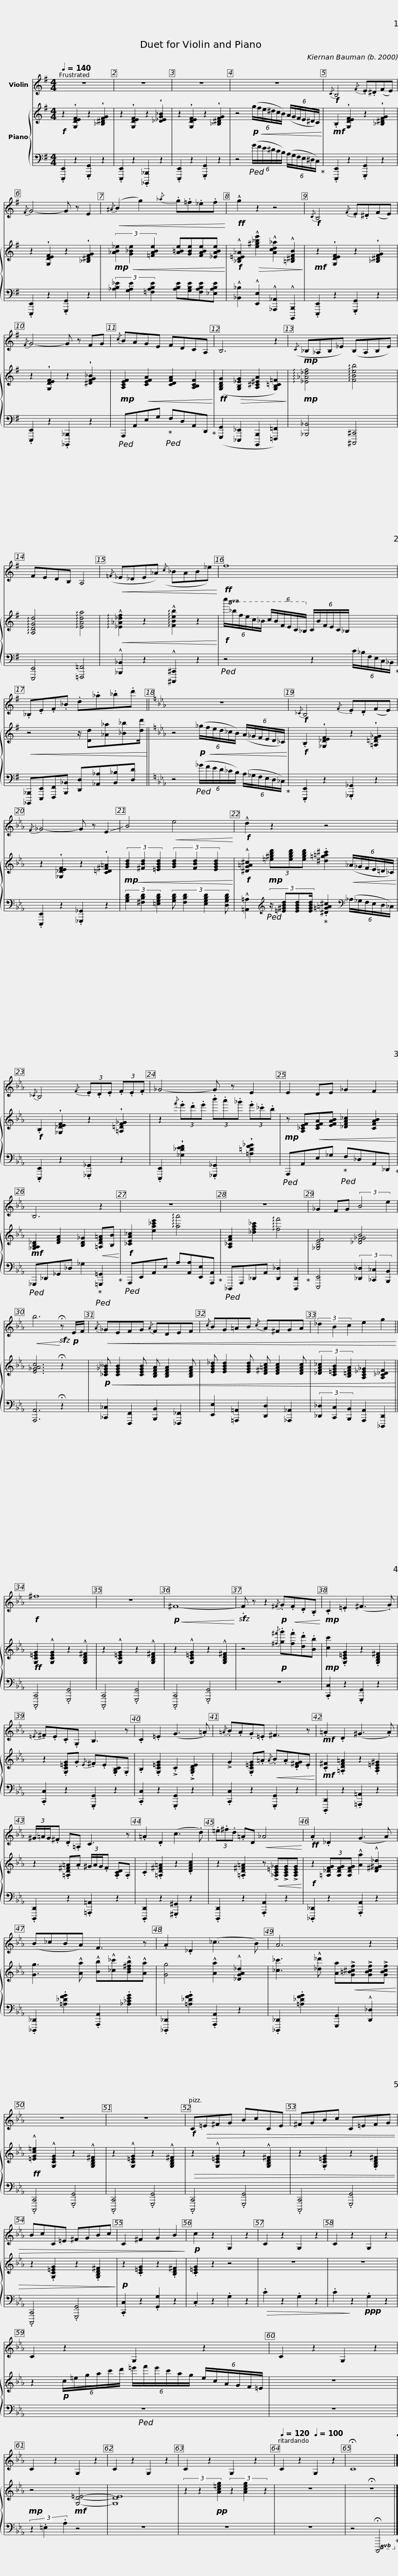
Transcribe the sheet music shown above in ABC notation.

X:1
%%score 1 { 2 | 3 }
L:1/8
Q:1/4=140
M:4/4
I:linebreak $
K:G
V:1 treble
V:2 treble
V:3 bass
V:1
 z8 | z8 | z8 | z8 |$!f!{/C} B,4{/F} .E.^D(FE) | %5
{/F} G4- G z E2 |!<(!{/^A} (B2 g2){/_a} .g.=f._e.f!<)! |!ff! !^!g2 z2 z4 |$!f!{/C} B,4{/F} .E.^D(FE) |{/F} G4- G z FG | %10
{/c} BAGE FDCA, | B,6 z2 |$!mp!({/C} _B,_A,B,_E) (B,A,B,E) | FEDB, A,4 |!<(!({/=F} _E_DE_A)({/c} _BAB_e)!<)! |$ %15
!ff! f8 | ._B,.E.F._B .d._a._b.d' ||$[K:Eb] z8 |!f!{/_C} B,4{/F} .E.D(FE) |{/F} _G4- G z !-(!E2 |$ %20
 !-)!B4!<(! e4!<)! |!f! !^!d2 z2 z4 |${/_C} B,4{/F} (3.E.D.E (3.F.E.F | _G4- G z E2 | E2 DE _G2 F2 |$ %25
 B,6 z2 | z8 | z8 | _G2 FG (3:2:2B4 e2 |$!<(! b6!<)!!sfz! !fermata!z!p! E/F/ | %30
!<(!{/A} _GEFG{/A} FDEF |{/c} BG=AB{/c} A^FGA | (3_d2 B2 c2 e2 g2!<)! ||$!f! ^f8 | z8 | %35
!p!!<(! ^F8-!<)! |$!sfz! .F z z2!p!{/^F} .G!<(!.F.D.B,!<)! |!mp! .C2 .=E2 (^F3 .G) |{/=E} .^F.E.C.G, B,3 z |$ .C2 .=E2 (G3 .=A) | %40
{/=A} .B.A.G.=E ^F3 z |!mf! .=A2 .D2 (^G3 .A) |$ (3^G/=A/G/.^F .D.=A, C3 z | .=A2 .D2 (c3 .d) | (3.=e.^f.d .=AD!<(! _A4!<)! |$ %45
!ff! .A2 ._D2 (G3 A) | (B_cBA) F3 z | .A2 ._D2 (_c3 B) |$ A6 z2 | z8 | %50
 z8 |$!f! C!>(!=E^FG BcCE | ^FGBc C=EFG |$ BcC=E ^FGBc | C2 ^F2 G2 B2!>)! | %55
!p! c2 z2 G,2 z2 |$ C2 z2 G,2 z2 | C2 z2 G,2 z2 | C2 z2 G,2 z2 |$ C2 z2 G,2 z2 | %60
 C2 z2 G,2 z2 | C2 z2 G,2 z2 |$ C2 z2 G,2 z2 |[Q:1/4=120] C2 z2[Q:1/4=100] G,2 z2 | !fermata!C8[Q:1/4=30] |] %65
V:2
!f! z2 !wedge![G,DEF]2 z2 !wedge![_B,^DFG]2 | z2 !wedge![G,DEF]2 z2 !wedge![_D_EG_B]2 | z2 !wedge![G,DEF]2 z2 !wedge![_B,^DFG]2 | z4!p! (6:4:6(g/!<(!f/e/^d/c/B/) (6:4:6(A/G/F/E/^D/C/)!<)! |$!mf! .B,2 !wedge![G,DEF]2 z2 !wedge![_B,^DFG]2 | %5
 z2 !wedge![G,DEF]2 z2 !wedge![_B,^DFG]2 |!mp! (3[_AB_e]2!<(! [G_Be]2 [=FABe]2 [A=Be][GBe][FABe][_EABe]!<)! |!f! !^![_B,D=E_A]2!>(! !^![e^g_be']2 !^![Acd_a]2 !^![=B,^DFB]2!>)! |$!mf! z2 !wedge![G,DEF]2 z2 !wedge![_B,^DFG]2 | z2 !wedge![G,DEF]2 z2 !wedge![^DFG_B]2 | %10
!mp! [A,CEF]2!<(! [CEFA]2 [CDFA]2 [A,B,CF]2!<)! |!ff! ([G,B,DG]2!>(! [G,B,_EG]2 [A,^C^EA]2 [G,B,=C=F]2)!>)! |$!mp! !arpeggio![_E_A_df]4 !arpeggio![FBeb]4 | !arpeggio![A,DGd]4 !arpeggio![EAda]4 |!<(! !arpeggio!!^![_E_A_df]2 z2 !arpeggio!!^![FBeb]2 z2!<)! |$ %15
!f!!8va(! (6:4:6c''/_b'/f'/e'/c'/_b/ (6:4:6c'/b/f/e/c/_B/!8va)! (6:4:6c/B/F/E/C/_B,/ x2 |!<(! z4 z/ [Dd][_A_a][_B_b][dd']/!<)! ||$[K:Eb] z4!p! (6:4:6(_g/!<(!f/e/d/_c/B/) (6:4:6(A/_G/F/E/D/_C/)!<)! |!f! .B,2 !wedge![_G,_DEF]2 z2 !wedge![=A,=DF_G]2 | z2 !wedge![_G,_DEF]2 z2 !wedge![C=D^F=A]2 |$ %20
!mp!!<(! (3[GBd]2 [^FBd]2 [=EGBd]2 (3[GBd]2 [FBd]2 [EGBd]2!<)! |!f! !^![^DG=A^c]2!mp! (3[=e^gbd'][egbd'][egbd'] .[^d=g=a^c']2!<(! (6:4:6(_A/_G/F/E/=D/_C/)!<)! |$!f! .B,2 !wedge![_G,_DEF]2 z2 !wedge![=A,=DF_G]2 | z2{/f'} (3.e'.d'.e' (3.b'.a'._g' (3.e'._c'.b |!mp! z [A,_CEF]!<(![CEFA][EFAB] [_DFA_c]2 [CFAB]2!<)! |$ %25
!mf! [_G,A,B,_D]2 [DFA]2 [B,D_G]2!<(! [=A,DF=A][B,B]!<)! |!f! [_CEA_c]2 [ea_c'e']2 !arpeggio![aa']4 | [A,_CFA]2 [_dfa_c']2 !arpeggio![ff']4 | [_G,B,EF]4 [_DF_GB]4 |$ [E_GAc]6 !fermata!z2 | %30
!p!!<(! [_CE_G__B] [CEGB]2 [CEGB] [B,DFA] [B,DFA]2 [B,DFA] | [EGB_d] [EGBd]2 [EGBd] [D^F=Ac] [DFAc]2 [DFAc] | (3[_DFA_c]2 [C=EGB]2 [B,=DFA]2 [A,C_E_G]2 [A,_C_DF]2!<)! ||$!ff! [G,C=EG]2 !^![G,CEG]2 z2 !^![G,B,D^F]2 | z2 !^![G,C=EG]2 z2 !^![G,B,D^F]2 | %35
 z2 !^![G,C=EG]2 z2 !^![G,B,D^F]2 |$ z4!p!{/[^f^f']} .[gg'].[ff'].[dd'].[Bb] |!mp! [cc']2 .[G,C=EG]2 z2 .[G,B,D^F]2 | z2 .[G,C=EG].G{/E} .^F.E.[G,B,C].G, |$ .B,2 .[G,C=EG]2 !>!.C2 !>!.[G,B,DE]2 | %40
 !>!G2 .[G,C=EG].=A!<(!{/A} .B.A.[D^FG].E!<)! |!mf! .[C^F]2 .[=A,DF=A]2 z2 .[A,C=E^G]2 |$ z2 .[=A,D^F=A].A (3^G/A/G/.F .[A,CD].A, | .C2 .[=A,D^F=A]2 z2 .[DFAc]2 | z2 .[=A,D^F=A]2 z!<(! !>![_A,C=E_G]!>![A,CEG]!>![A,CEG]!<)! |$ %45
!f! z2 (3[=A,_DFG][A,DFG][A,DFG] !^![Aa]2 !^![D^F^G_d]2 | [Gg]3 !^![Aa] !^![Bb]!^![_c_c']!^![Bd^fb]!^![Aa] | [Gg]4 !^![Aa]2 !^![_DGA_d]2 |$ [_c_c']3 !^![_d_d'] [Aa]!<(!!>![G=B^cf]!>![GBcf]!>![GBcf]!<)! |!ff! !^![=EGc=e]2 !^![G,CEG]2 z2 !^![G,B,D^F]2 | %50
 z2 !^![G,C=EG]2 z2 !^![G,B,D^F]2 |$!>(! z2 !^![G,C=EG]2 z2 !^![G,B,D^F]2 | z2 .[G,C=EG]2 z2 .[G,B,D^F]2 |$ z2 .[G,C=EG]2 z2 .[G,B,D^F]2!>)! |!p! z2 .[C=EG]2 z2 .[B,D^F]2 | %55
 .[C=EG]2 z2 z4 |$ z8 | z8 | z2!p! (6:4:6c/=e/g/a/c'/d'/ (6:4:6=e'/f'/e'/c'/a/g/ (6:4:6e/c/A/G/F/=E/ |$ z8 | %60
!mp! z4!mf! [G,D=E]4- | [G,DE]8 |$ (3z2 z2!pp! [Ac=eg]2 (3z2 [Aceg]2 z2 | z8 | !fermata!z8 |] %65
V:3
 .[E,,,E,,]2 z2 .[G,,,G,,]2 z2 | .[E,,,E,,]2 z2 .[_B,,,,_B,,,]2 z2 | .[E,,,E,,]2 z2 .[G,,,G,,]2 z2 | z4!ped! (6:4:6(G/F/E/^D/C/B,/) (6:4:6(A,/G,/F,/E,/^D,/C,/)!ped-up! |$ .[E,,,E,,]2 z2 .[G,,,G,,]2 z2 | %5
 .[E,,,E,,]2 z2 .[G,,,G,,]2 z2 | (3[_A,B,_E]2 [G,A,E]2 [=F,A,B,E]2 [A,B,E][G,B,E][F,A,B,E][_E,A,B,E] | !^![_B,,_B,]2 !^![E,,E,]2 !^![_A,,,_A,,]2 !^![B,,,,B,,,]2 |$ .[E,,,E,,]2 z2 .[G,,,G,,]2 z2 | .[E,,,E,,]2 z2 .[_B,,,,_B,,,]2 z2 | %10
!ped! A,,,A,,E,G,!ped-up!!ped! F,D,A,,D,,!ped-up! | ([G,,,G,,]2 [_E,,,_E,,]2 [B,,,,B,,,]2 [=F,,,=F,,]2) |$ [_B,,,_B,,]4 [^C,,,^C,,]4 | [E,,,E,,]4 [=F,,,=F,,]4 | !^![_B,,,_B,,]2 z2 !^![^C,,,^C,,]2 z2 |$ %15
!ped! z4 z2 (6:4:6C/_B,/F,/E,/C,/_B,,/!ped-up! | [_B,,,,_B,,,][E,,,E,,][F,,,F,,][B,,,_B,,] [D,,D,][_A,,_A,][B,,_B,][D,D] ||$[K:Eb] z4!ped! (6:4:6(_G/F/E/D/_C/B,/) (6:4:6(A,/_G,/F,/E,/D,/_C,/)!ped-up! | .[E,,,E,,]2 z2 .[_G,,,_G,,]2 z2 | .[E,,,E,,]2 z2 .[_G,,,_G,,]2 z2 |$ %20
 (3[G,B,D]2 [^F,B,D]2 [=E,G,B,D]2 (3:2:4[G,B,D] [F,B,D]2 [E,G,B,D]2 [D,G,B,D] | !^![=A,,=A,]2[K:treble]!ped! (3:2:4z/ [=E^GBd][EGBd][EGBd]/!ped-up! .[^D=G=A^c]2[K:bass] (6:4:6(_A,/_G,/F,/E,/D,/_C,/) |$ .[E,,,E,,]2 z2 .[_G,,,_G,,]2 z2 | .[E,,,E,,]2 !wedge![_G,_DEF]2 .[_G,,,_G,,]2 !wedge![=A,=DF_G]2 |!ped! A,,,A,,E,_G,!ped-up!!ped! F,_D,A,,_D,,!ped-up! |$ %25
!ped! _G,,,_D,,_G,,_D, _G,2!ped-up!!ped! [=G,,,=G,,]2!ped-up! |!ped! A,,,E,,A,,E, A,[A,,A,][E,,E,][A,,,A,,]!ped-up! |!ped! _D,,,A,,,_D,,A,, [D,,_D,]2 [D,,,D,,]2!ped-up! | [E,,,E,,]4 (3[_D,,_D,]2 [_C,,_C,]2 [B,,,B,,]2 |$ [A,,,A,,]6 !fermata!z2 | %30
 [_C,,_C,]2 [F,,,F,,]2 [B,,,B,,]2 [_F,,,_F,,]2 | [E,,E,]2 [=A,,,=A,,]2 [D,,D,]2 [_A,,,_A,,]2 | (3[_D,,_D,]2 [C,,C,]2 [B,,,B,,]2 [A,,,A,,]2 [_D,,,D,,]2 ||$ .[C,,,C,,]4 .[G,,,G,,]4 | .[C,,,C,,]4 .[G,,,G,,]4 | %35
 .[C,,,C,,]4 .[G,,,G,,]4 |$ z8 | .[C,,C,]2 z2 .[G,,,G,,]2 z2 | .[C,,C,]2 z2 .[G,,,G,,]2 z2 |$ .[C,,C,]2 z2 .[G,,,G,,]2 z2 | %40
 .[C,,C,]2 z2 .[G,,,G,,]2 z2 | .[D,,,D,,]2 z2 .[=A,,,=A,,]2 z2 |$ .[D,,,D,,]2 z2 .[=A,,,=A,,]2 z2 | .[D,,,D,,]2 z2 .[^G,,,^G,,]2 z2 | .[D,,,D,,]2 z2 .[A,,,A,,]2 z2 |$ %45
 .[_D,,,_D,,]2 z2 .[A,,,A,,]2 z2 | .[_D,,,_D,,]2 .[=A,_DFG]2 .[A,,,A,,]2 .[_A,_CEG]2 | .[_D,,,_D,,]2 .[=A,_DFG]2 .[A,,,A,,]2 z2 |$ .[_D,,,_D,,]2 .[=A,_DFG]2 [G,,,G,,]2 !^![D,,_D,]2 | .[C,,,C,,]4 .[G,,,G,,]4 | %50
 .[C,,,C,,]4 .[G,,,G,,]4 |$ .[C,,,C,,]4 .[G,,,G,,]4 | .[C,,,C,,]4 .[G,,,G,,]4 |$ .[C,,,C,,]4 .[G,,,G,,]4 | .[C,,C,]2 z2 .[G,,G,]2 z2 | %55
 .C,2 z2 .G,2 z2 |$!>(! .C2 z2 .G,2 z2 | .C2!>)! z2!ppp! .G,2 z2 |!ped! z8 |$ z8 | %60
 (3z2 .=E,2 .A,2 z4 | z8 |$ z8 | z8 | z4!8vb(! !fermata!C,,,4!ped-up!!8vb)! |] %65
